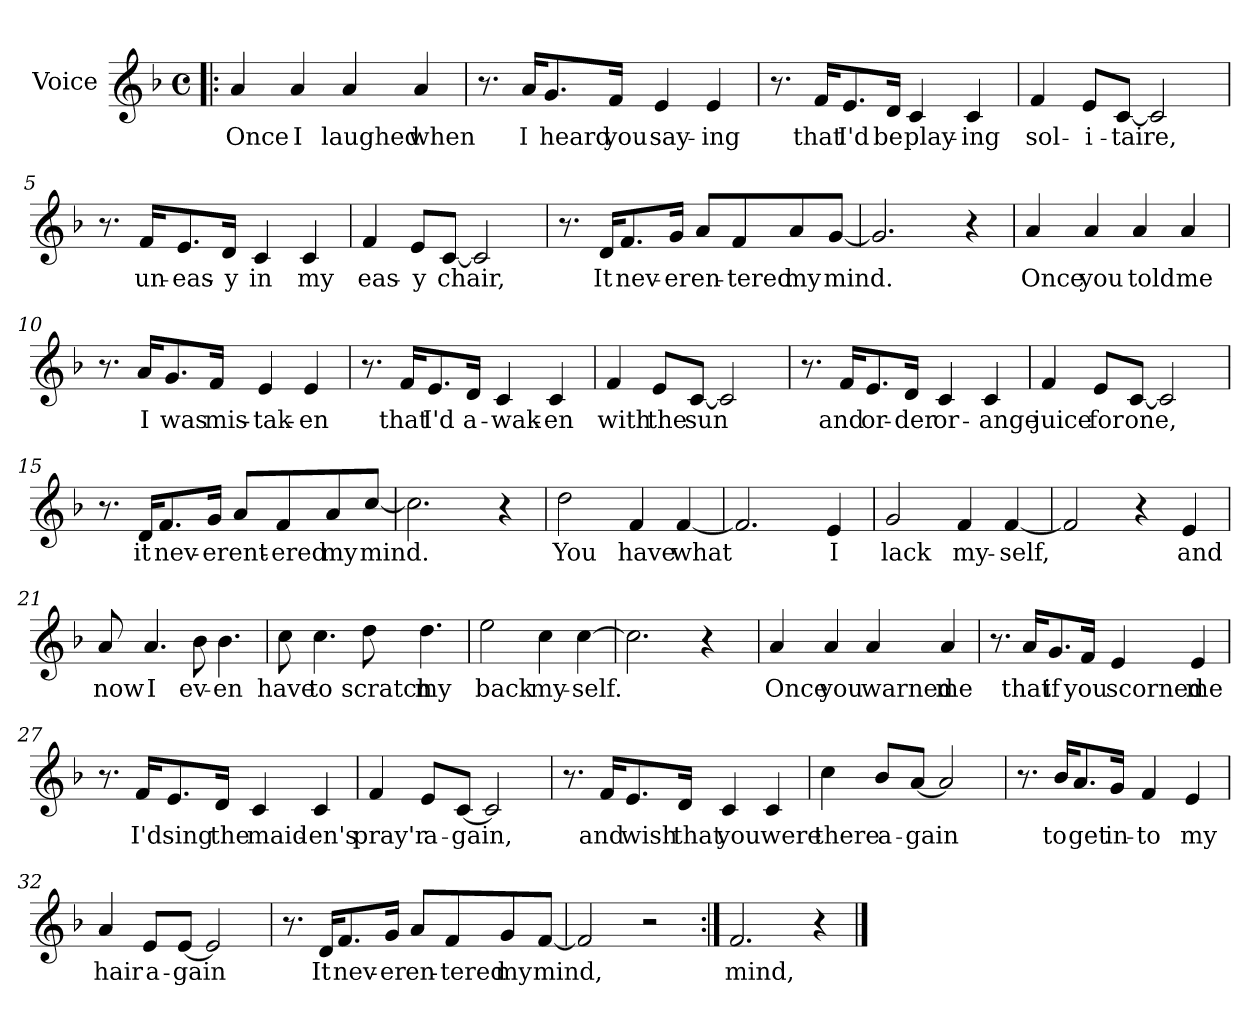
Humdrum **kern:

**kern	**text
*part1	*part1
*staff1	*staff1
*I"Voice	*
*clefG2	*
*k[b-]	*
*F:	*
*M4/4	*
*met(c)	*
=1!|:	=1!|:
4a/	Once
4a/	I
4a/	laughed
4a/	when
=2	=2
8.r	.
16a/L	I
8.g/	heard
16f/J	you
4e/	say-
4e/	-ing
=3	=3
8.r	.
16f/L	that
8.e/	I'd
16d/J	be
4c/	play-
4c/	ing
=4	=4
4f/	sol-
8e/L	-i-
[8c/J	-taire,
2c/]	.
!!LO:LB:g=z
=5	=5
8.r	.
16f/L	un-
8.e/	-eas-
16d/J	-y
4c/	in
4c/	my
=6	=6
4f/	eas-
8e/L	-y
[8c/J	chair,
2c/]	.
=7	=7
8.r	.
16d/L	It
8.f/	nev-
16g/J	-er
8a/L	en-
8f/	-tered
8a/	my
[8g/J	mind.
=8	=8
2.g/]	.
4r	.
!!LO:LB:g=z
=9	=9
4a/	Once
4a/	you
4a/	told
4a/	me
=10	=10
8.r	.
16a/L	I
8.g/	was
16f/J	mis-
4e/	-tak-
4e/	-en
=11	=11
8.r	.
16f/L	that
8.e/	I'd
16d/J	a-
4c/	-wak-
4c/	-en
=12	=12
4f/	with
8e/L	the
[8c/J	sun
2c/]	.
!!LO:LB:g=z
=13	=13
8.r	.
16f/L	and
8.e/	or-
16d/J	-der
4c/	or-
4c/	-ange
=14	=14
4f/	juice
8e/L	for
[8c/J	one,
2c/]	.
=15	=15
8.r	.
16d/L	it
8.f/	nev-
16g/J	-er
8a/L	ent-
8f/	ered
8a/	my
[8cc/J	mind.
=16	=16
2.cc\]	.
4r	.
!!LO:LB:g=z
=17	=17
2dd\	You
4f/	have
[4f/	what
=18	=18
2.f/]	.
4e/	I
=19	=19
2g/	lack
4f/	my-
[4f/	-self,
=20	=20
2f/]	.
4r	.
4e/	and
=21	=21
8a/	now
4.a/	I
8b-\	ev-
4.b-\	-en
=22	=22
8cc\	have
4.cc\	to
8dd\	scratch
4.dd\	my
!!LO:LB:g=z
=23	=23
2ee\	back
4cc\	my-
[4cc\	-self.
=24	=24
2.cc\]	.
4r	.
=25	=25
4a/	Once
4a/	you
4a/	warned
4a/	me
=26	=26
8.r	.
16a/L	that
8.g/	if
16f/J	you
4e/	scorned
4e/	me
!!LO:LB:g=z
=27	=27
8.r	.
16f/L	I'd
8.e/	sing
16d/J	the
4c/	maid-
4c/	-en's
=28	=28
4f/	pray'r
8e/L	a-
[8c/J	-gain,
2c/]	.
=29	=29
8.r	.
16f/L	and
8.e/	wish
16d/J	that
4c/	you
4c/	were
=30	=30
4cc\	there
8b-/L	a-
[8a/J	-gain
2a/]	.
!!LO:LB:g=z
=31	=31
8.r	.
16b-/L	to
8.a/	get
16g/J	in-
4f/	-to
4e/	my
=32	=32
4a/	hair
8e/L	a-
[8e/J	-gain
2e/]	.
=33	=33
8.r	.
16d/L	It
8.f/	nev-
16g/J	-er
8a/L	en-
8f/	tered
8g/	my
[8f/J	mind,
=34	=34
2f/]	.
2r	.
=35:|!	=35:|!
2.f/	mind,
4r	.
==	==
*-	*-
